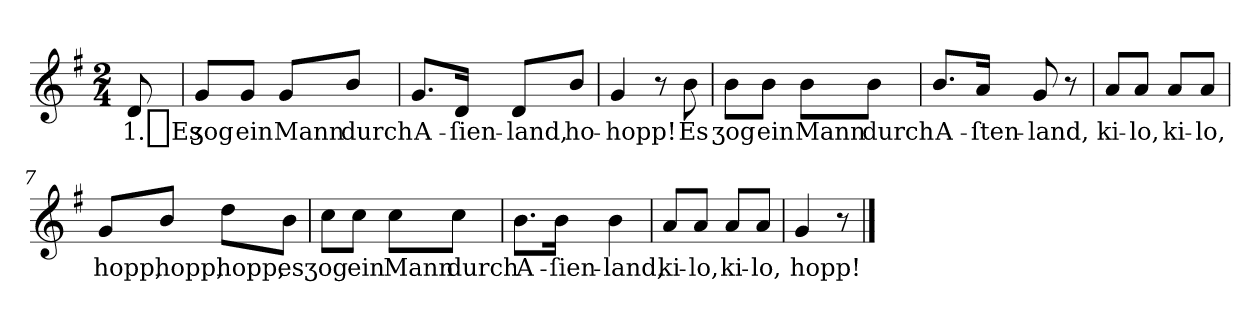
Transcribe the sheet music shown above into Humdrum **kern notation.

**kern	**text
*part1	*part1
*staff1	*staff1
*clefG2	*
*k[f#]	*
*G:	*
*M2/4	*
=	=
8d	1._Es
=1	=1
8g/L	ʒog
8g/J	ein
8g/L	Mann
8b/J	durch
=2	=2
8.g/L	A-
16d/Jk	-ſien-
8d/L	-land,
8b/J	ho-
=3	=3
4g	-hopp!
8r	.
8b	Es
=4	=4
8b\L	ʒog
8b\J	ein
8b\L	Mann
8b\J	durch
=5	=5
8.b/L	A-
16a/Jk	-ſten-
8g	-land,
8r	.
=6	=6
8a/L	ki-
8a/J	-lo,
8a/L	ki-
8a/J	-lo,
=7	=7
8g/L	hopp,
8b/J	hopp,
8dd\L	hopp,
8b\J	es
=8	=8
8cc\L	ʒog
8cc\J	ein
8cc\L	Mann
8cc\J	durch
=9	=9
8.b\L	A-
16b\Jk	-ſien-
4b	-land,
=10	=10
8a/L	ki-
8a/J	-lo,
8a/L	ki-
8a/J	-lo,
=11	=11
4g	hopp!
8r	.
==	==
*-	*-
